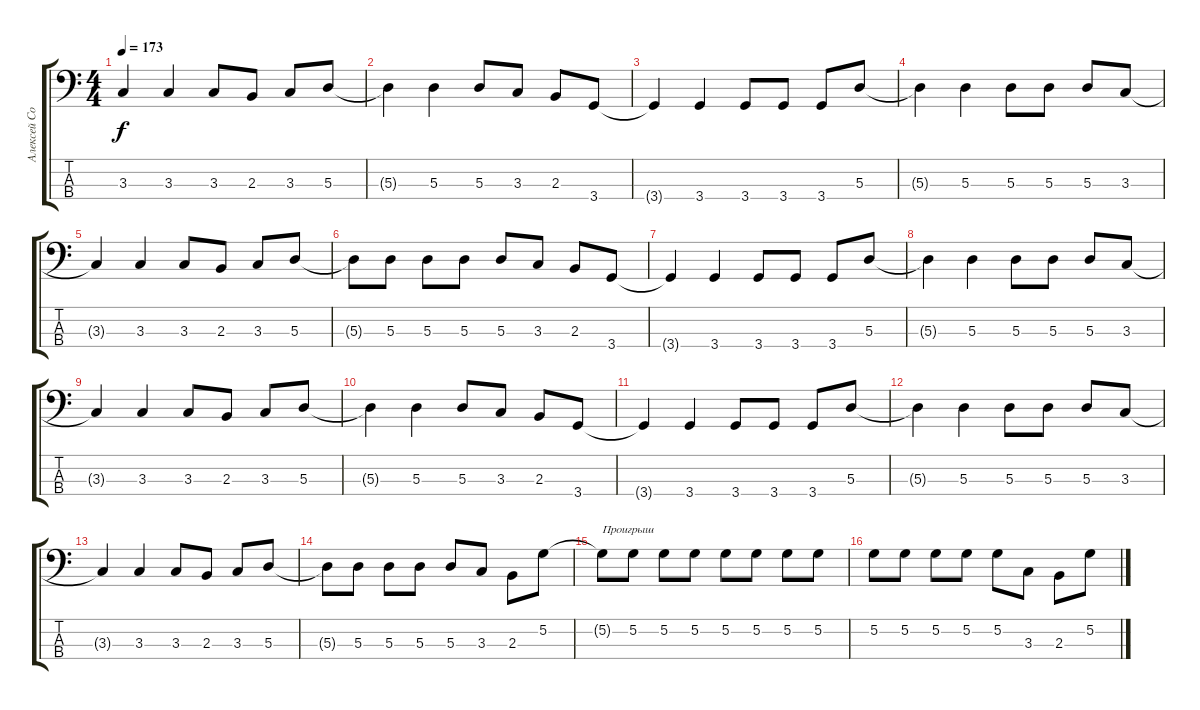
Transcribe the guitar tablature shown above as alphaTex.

\track ("Алексей Соловьев" "Алексей Со") {instrument electricbasspick}
\staff {score tabs}
\tuning (G2 D2 A1 E1) {hide}
\ts (4 4)
\tempo 173
\clef f4
\ks c
3.3{t}.4{dy f} 3.3.4 3.3.8 2.3.8 3.3.8 5.3.8 |
5.3{t}.4 5.3.4 5.3.8 3.3.8 2.3.8 3.4.8 |
3.4{t}.4 3.4.4 3.4.8 3.4.8 3.4.8 5.3.8 |
5.3{t}.4 5.3.4 5.3.8 5.3.8 5.3.8 3.3.8 |
3.3{t}.4 3.3.4 3.3.8 2.3.8 3.3.8 5.3.8 |
5.3{t}.8 5.3.8 5.3.8 5.3.8 5.3.8 3.3.8 2.3.8 3.4.8 |
3.4{t}.4 3.4.4 3.4.8 3.4.8 3.4.8 5.3.8 |
5.3{t}.4 5.3.4 5.3.8 5.3.8 5.3.8 3.3.8 |
3.3{t}.4 3.3.4 3.3.8 2.3.8 3.3.8 5.3.8 |
5.3{t}.4 5.3.4 5.3.8 3.3.8 2.3.8 3.4.8 |
3.4{t}.4 3.4.4 3.4.8 3.4.8 3.4.8 5.3.8 |
5.3{t}.4 5.3.4 5.3.8 5.3.8 5.3.8 3.3.8 |
3.3{t}.4 3.3.4 3.3.8 2.3.8 3.3.8 5.3.8 |
5.3{t}.8 5.3.8 5.3.8 5.3.8 5.3.8 3.3.8 2.3.8 5.2.8 |
5.2{t}.8{txt "Проигрыш"} 5.2.8 5.2.8 5.2.8 5.2.8 5.2.8 5.2.8 5.2.8 |
5.2.8 5.2.8 5.2.8 5.2.8 5.2.8 3.3.8 2.3.8 5.2.8
